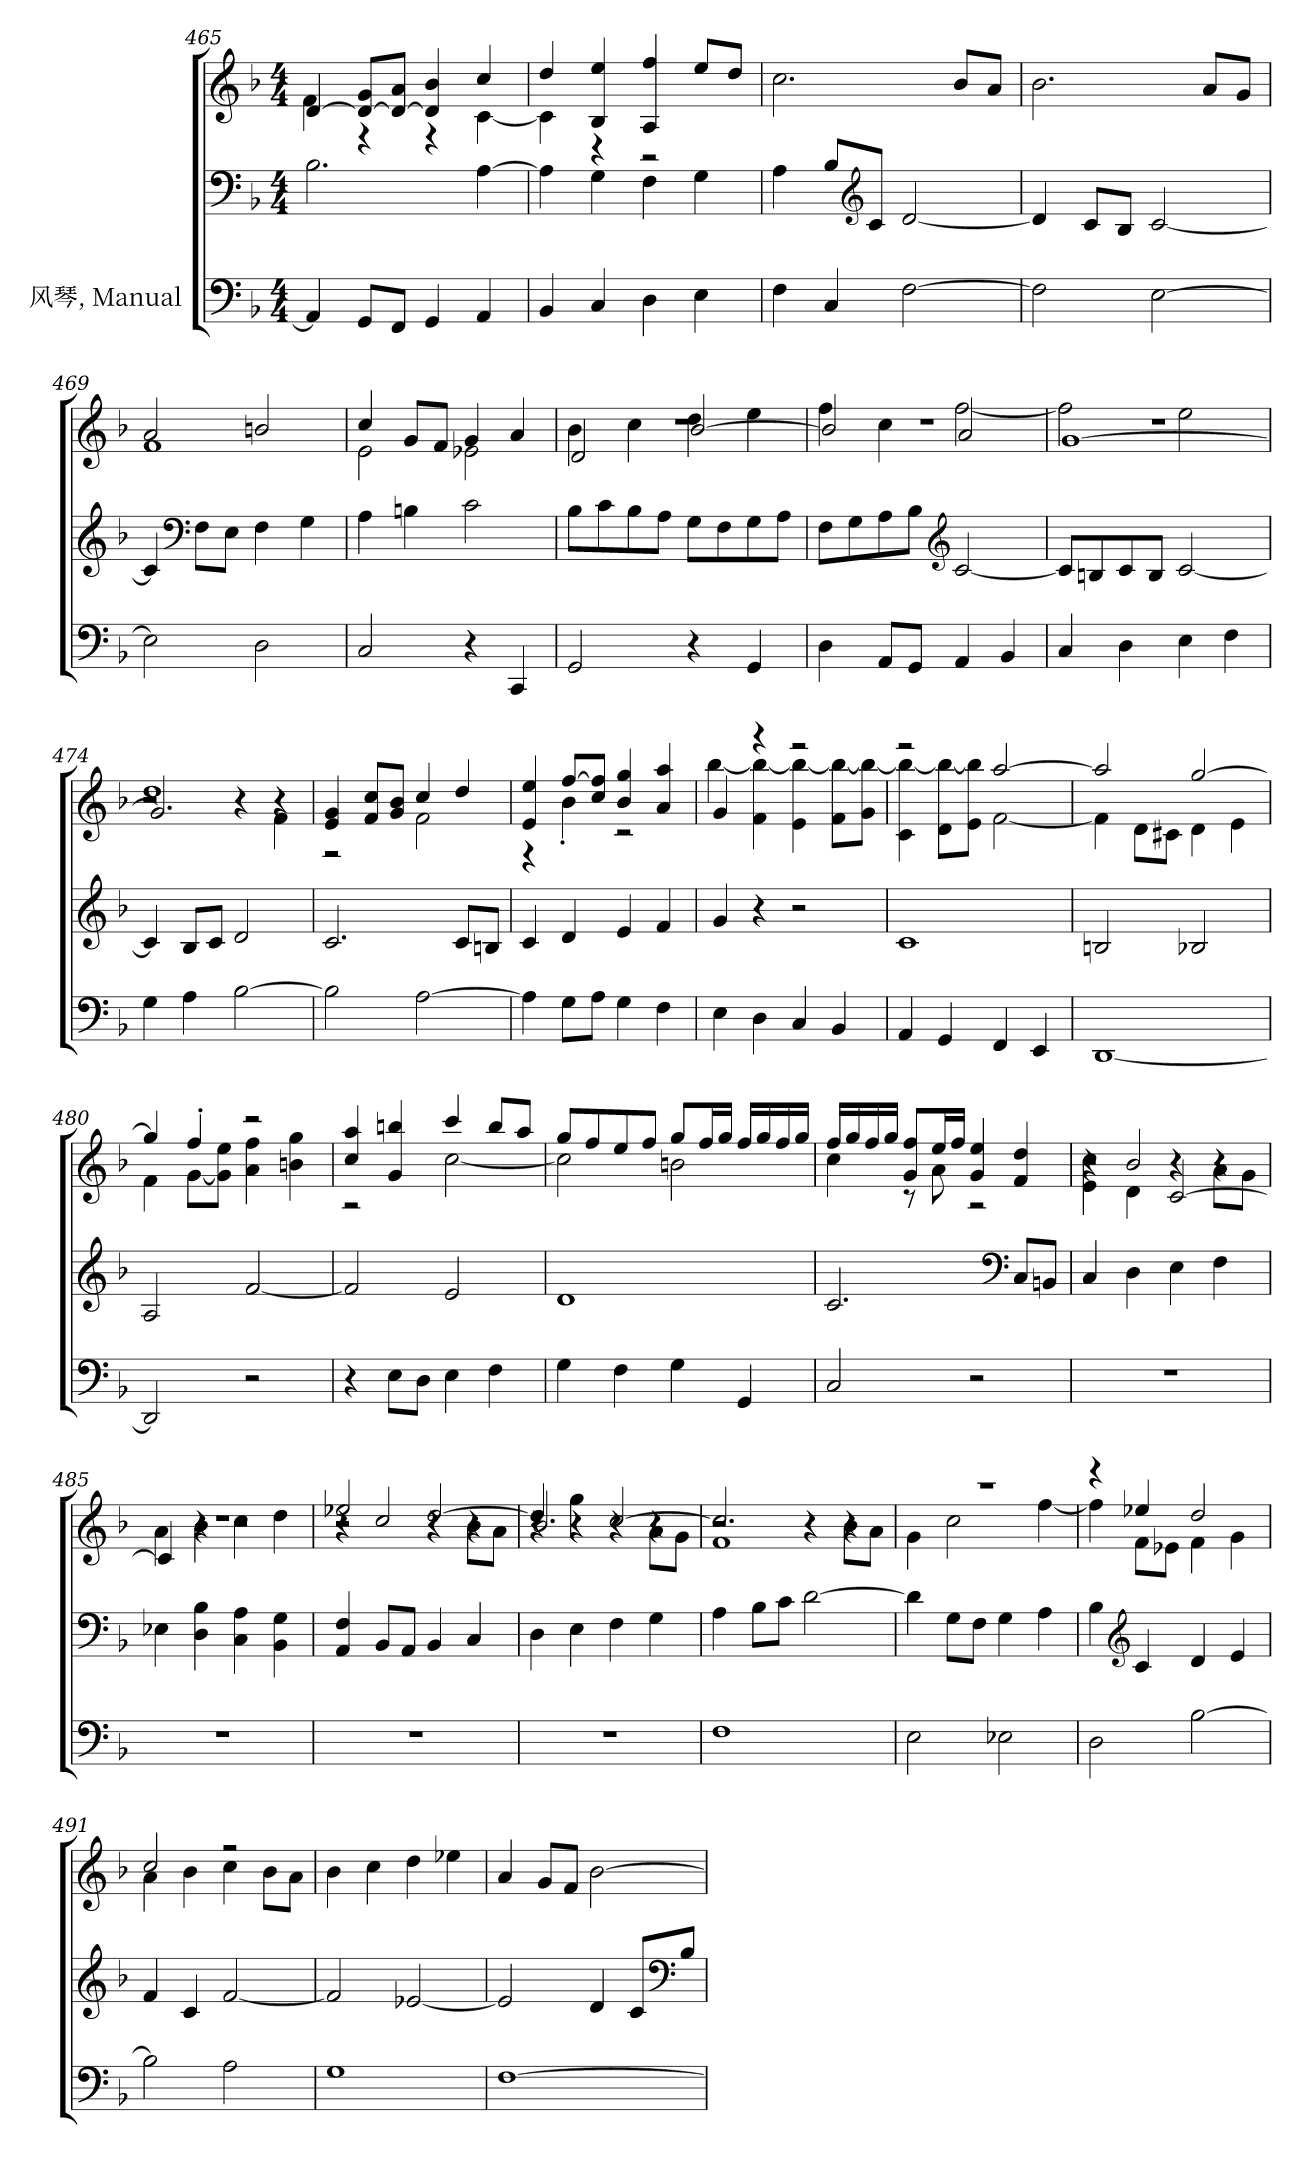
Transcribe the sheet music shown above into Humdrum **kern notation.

**kern	**kern	**kern
*part1	*part1	*part1
*staff3	*staff2	*staff1
*I"风琴, Manual	*	*
!!LO:LB:g=z
*clefF4	*clefF4	*clefG2
*k[b-]	*k[b-]	*k[b-]
*M4/4	*M4/4	*M4/4
=465	=465	=465
*	*	*^
4AA/]	2.B-\	[4d/	4f\
8GG/L	.	8d/_ 8g/L	4r
8FF/J	.	8d/_ 8a/J	.
4GG/	.	4d/] 4b-/	4r
4AA/	[4A\	4cc/	[4c\
=466	=466	=466	=466
4BB-/	4A\]	4dd/	4c\]
4C/	4G\	4B-/ 4ee/	4r
4D\	4F\	4A/ 4ff/	2r
4E\	4G\	8ee/L	.
.	.	8dd/J	.
*	*	*v	*v
=467	=467	=467
4F\	4A\	2.cc\
4C/	8B-/L	.
*	*clefG2	*
.	8c/J	.
[2F\	[2d/	.
.	.	8b-/L
.	.	8a/J
=468	=468	=468
2F\]	4d/]	2.b-\
.	8c/L	.
.	8B-/J	.
[2E\	[2c/	.
.	.	8a/L
.	.	8g/J
=469	=469	=469
*	*	*^
2E\]	4c/]	2a/	1f
*	*clefF4	*	*
.	8F\L	.	.
.	8E\J	.	.
2D\	4F\	2bn/	.
.	4G\	.	.
=470	=470	=470	=470
2C/	4A\	4cc/	2e\
.	4Bn\	8g/L	.
.	.	8f/J	.
4r	2c\	4g/	2e-X\
4CC/	.	4a/	.
!!LO:LB:g=z
=471	=471	=471	=471
*	*	*	*^
2GG/	8B-\L	1r	4b-\	2d/
.	8c\	.	.	.
.	8B-\	.	4cc\	.
.	8A\J	.	.	.
4r	8G\L	.	4dd\	[2b-/
.	8F\	.	.	.
4GG/	8G\	.	4ee\	.
.	8A\J	.	.	.
=472	=472	=472	=472	=472
4D\	8F\L	1r	4ff\	2b-/]
.	8G\	.	.	.
8AA/L	8A\	.	4cc\	.
8GG/J	8B-\J	.	.	.
*	*clefG2	*	*	*
4AA/	[2c/	.	[2ff\	2a/
4BB-/	.	.	.	.
=473	=473	=473	=473	=473
4C/	8c/L]	1r	2ff\]	[1g
.	8Bn/	.	.	.
4D\	8c/	.	.	.
.	8B/J	.	.	.
4E\	[2c/	.	2ee\	.
4F\	.	.	.	.
=474	=474	=474	=474	=474
4G\	4c/]	1dd	2r	2.g/]
4A\	8B-/L	.	.	.
.	8c/J	.	.	.
[2B-\	2d/	.	4r	.
.	.	.	4f\	4r
*	*	*	*v	*v
=475	=475	=475	=475
2B-\]	2.c/	4e/ 4g/	2r
.	.	8f/ 8cc/L	.
.	.	8g/ 8b-/J	.
[2A\	.	4cc/	2f\
.	8c/L	4dd/	.
.	8Bn/J	.	.
!!LO:LB:g=z	!!
=476	=476	=476	=476
4A\]	4c/	4e/ 4ee/	4r
8G\L	4d/	[8ff/L	4b-'\
8A\J	.	8cc/ 8ff/]J	.
4G\	4e/	4b-/ 4gg/	2r
4F\	4f/	4a/ 4aa/	.
=477	=477	=477	=477
4E\	4g/	4g/	[4bb-\
4D\	4r	4r	4f\ 4bb-\_
4C/	2r	2r	4e\ 4bb-\_
4BB-/	.	.	8f\ 8bb-\_L
.	.	.	8g\ 8bb-\_J
=478	=478	=478	=478
4AA/	1c	2r	4c\ 4bb-\_
4GG/	.	.	8d\ 8bb-\_L
.	.	.	8e\ 8bb-\]J
4FF/	.	[2aa/	[2f\
4EE/	.	.	.
=479	=479	=479	=479
[1DD	2Bn/	2aa/]	4f\]
.	.	.	8d\L
.	.	.	8c#X\J
.	2B-X/	[2gg/	4d\
.	.	.	4e\
=480	=480	=480	=480
2DD/]	2A/	4gg/]	4f\
.	.	4ff'/	[8g\L
.	.	.	8g\] 8ee\J
2r	[2f/	2r	4a\ 4ff\
.	.	.	4bn\ 4gg\
!!LO:PB:g=z	!!
=481	=481	=481	=481
4r	2f/]	4cc/ 4aa/	2r
8E\L	.	4g/ 4bbn/	.
8D\J	.	.	.
4E\	2e/	4ccc/	[2cc\
4F\	.	8bb/L	.
.	.	8aa/J	.
=482	=482	=482	=482
4G\	1d	8gg/L	2cc\]
.	.	8ff/	.
4F\	.	8ee/	.
.	.	8ff/J	.
4G\	.	8gg/L	2bn\
.	.	16ff/L	.
.	.	16gg/JJ	.
4GG/	.	16ff/LL	.
.	.	16gg/	.
.	.	16ff/	.
.	.	16gg/JJ	.
=483	=483	=483	=483
2C/	2.c/	16ff/LL	4cc\
.	.	16gg/	.
.	.	16ff/	.
.	.	16gg/JJ	.
.	.	8g/ 8ff/L	8r
.	.	16ee/L	8a\
.	.	16ff/JJ	.
2r	.	4g/ 4ee/	2r
*	*clefF4	*	*
.	8C/L	4f/ 4dd/	.
.	8BBn/J	.	.
=484	=484	=484	=484
*	*	*	*^
1r	4C/	4r	4e\ 4cc\	2r
.	4D\	2b-/	4d\	.
.	4E\	.	4r	[2c/
.	4F\	4r	8a\L	.
.	.	.	8g\J	.
=485	=485	=485	=485	=485
1r	4E-X\	1r	4a\	4c/]
.	4D\ 4B-\	.	4b-\	4r
.	4C\ 4A\	.	4cc\	2r
.	4BB-\ 4G\	.	4dd\	.
!!LO:LB:g=z	!!	!!
=486	=486	=486	=486	=486
1r	4AA/ 4F/	2ee-X/	2r	4r
.	8BB-/L	.	.	2cc/
.	8AA/J	.	.	.
.	4BB-/	[2dd/	4r	.
.	4C/	.	8b-\L	4r
.	.	.	8a\J	.
=487	=487	=487	=487	=487
1r	4D\	4dd/]	4r	2.b-/
.	4E\	4r	4gg\	.
.	4F\	[2cc/	4r	.
.	4G\	.	8a\L	4r
.	.	.	8g\J	.
=488	=488	=488	=488	=488
1F	4A\	2.cc/]	2r	1f
.	8B-\L	.	.	.
.	8c\J	.	.	.
.	[2d\	.	4r	.
.	.	4r	8b-\L	.
.	.	.	8a\J	.
*	*	*	*v	*v
=489	=489	=489	=489
2E\	4d\]	1r	4g\
.	8G\L	.	2cc\
.	8F\J	.	.
2E-X\	4G\	.	.
.	4A\	.	[4ff\
=490	=490	=490	=490
2D\	4B-\	4r	4ff\]
*	*clefG2	*	*
.	4c/	4ee-X/	8f\L
.	.	.	8e-X\J
[2B-\	4d/	2dd/	4f\
.	4e/	.	4g\
=491	=491	=491	=491
2B-\]	4f/	2cc/	4a\
.	4c/	.	4b-\
2A\	[2f/	2r	4cc\
.	.	.	8b-\L
.	.	.	8a\J
*	*	*v	*v
!!LO:LB:g=z
=492	=492	=492
1G	2f/]	4b-\
.	.	4cc\
.	[2e-X/	4dd\
.	.	4ee-X\
=493	=493	=493
[1F	2e-/]	4a/
.	.	8g/L
.	.	8f/J
.	4d/	[2b-\
.	8c/L	.
*	*clefF4	*
.	8B-/J	.
=	=	=
*-	*-	*-
